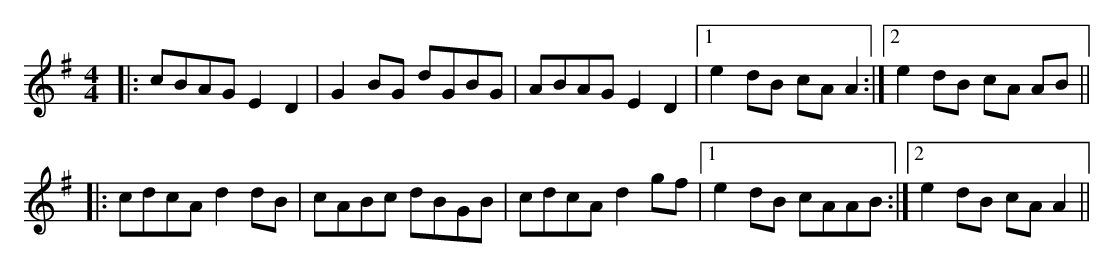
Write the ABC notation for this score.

X:1
M:4/4
K:Ador
|:cBAG E2 D2|G2 BG dGBG|ABAG E2 D2|1 e2 dB cA A2:|2 e2 dB cA AB||
|:cdcA d2 dB|cABc dBGB|cdcA d2 gf|1 e2 dB cAAB:|2 e2 dB cA A2||
